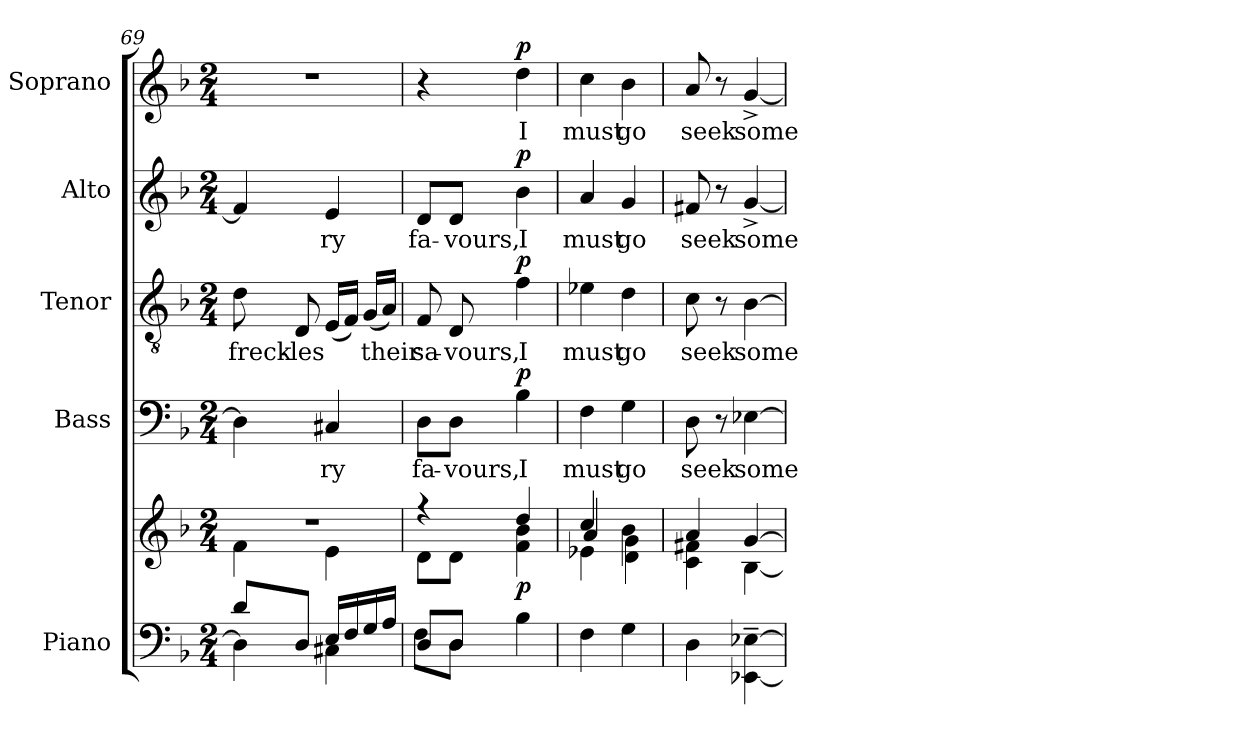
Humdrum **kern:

**kern	**kern	**dynam	**kern	**text	**dynam	**kern	**text	**dynam	**kern	**text	**dynam	**kern	**text	**dynam
*part5	*part5	*part5	*part4	*part4	*part4	*part3	*part3	*part3	*part2	*part2	*part2	*part1	*part1	*part1
*staff6	*staff5	*staff5/6	*staff4	*staff4	*staff4	*staff3	*staff3	*staff3	*staff2	*staff2	*staff2	*staff1	*staff1	*staff1
*I"Piano	*	*	*I"Bass	*	*	*I"Tenor	*	*	*I"Alto	*	*	*I"Soprano	*	*
*I'Pno.	*	*	*I'B.	*	*	*I'T.	*	*	*I'A.	*	*	*I'S.	*	*
*clefF4	*clefG2	*	*clefF4	*	*	*clefGv2	*	*	*clefG2	*	*	*clefG2	*	*
*	*	*	*	*	*	*ITrd7c12	*	*	*	*	*	*	*	*
*k[b-]	*k[b-]	*	*k[b-]	*	*	*k[b-]	*	*	*k[b-]	*	*	*k[b-]	*	*
*F:	*F:	*	*F:	*	*	*F:	*	*	*F:	*	*	*F:	*	*
*M2/4	*M2/4	*	*M2/4	*	*	*M2/4	*	*	*M2/4	*	*	*M2/4	*	*
=69	=69	=69	=69	=69	=69	=69	=69	=69	=69	=69	=69	=69	=69	=69
*^	*	*	*	*	*	*	*	*	*	*	*	*	*	*
!	!	!LO:N:vis=1	!	!	!	!	!	!	!	!	!	!	!	!	!
*	*	*^	*	*	*	*	*	*	*	*	*	*	*	*	*
!	!	!	!	!	!	!	!	!	!LO:LY:b:color=#000000	!	!	!	!	!LO:N:vis=1	!	!
8di/L	4Di\]	2r	4fi\	.	4Di\]	.	.	8Di\	freck-	.	4fi/]	.	.	2r	.	.
!	!	!	!	!	!	!	!	!	!LO:LY:b:color=#000000	!	!	!	!	!	!	!
8Di/J	.	.	.	.	.	.	.	8DDi/	-les	.	.	.	.	.	.	.
!	!	!	!	!	!	!LO:LY:b:color=#000000	!	!	!	!	!	!	!	!	!	!
!	!	!	!	!	!	!	!	!	!	!	!	!LO:LY:b:color=#000000	!	!	!	!
16Ei/LL	4C#Xi\	.	4ei\	.	4C#Xi/	-ry	.	(16EEi/LL	.	.	4ei/	-ry	.	.	.	.
16Fi/	.	.	.	.	.	.	.	16FFi/JJ)	.	.	.	.	.	.	.	.
16Gi/	.	.	.	.	.	.	.	(16GGi/LL	.	.	.	.	.	.	.	.
!	!	!	!	!	!	!	!	!	!LO:LY:b:color=#000000	!	!	!	!	!	!	!
16Ai/JJ	.	.	.	.	.	.	.	16AAi/JJ)	their	.	.	.	.	.	.	.
=70	=70	=70	=70	=70	=70	=70	=70	=70	=70	=70	=70	=70	=70	=70	=70	=70
!	!	!	!	!	!	!LO:LY:b:color=#000000	!	!	!	!	!	!	!	!	!	!
!	!	!	!	!	!	!	!	!	!LO:LY:b:color=#000000	!	!	!	!	!	!	!
!	!	!	!	!	!	!	!	!	!	!	!	!LO:LY:b:color=#000000	!	!	!	!
8Di/L	8Fi\L	4r	8di\L	.	8Di\L	fa-	.	8FFi/	sa-	.	8di/L	fa-	.	4r	.	.
!	!	!	!	!	!	!LO:LY:b:color=#000000	!	!	!	!	!	!	!	!	!	!
!	!	!	!	!	!	!	!	!	!LO:LY:b:color=#000000	!	!	!	!	!	!	!
!	!	!	!	!	!	!	!	!	!	!	!	!LO:LY:b:color=#000000	!	!	!	!
8Di/J	8Di\J	.	8di\J	.	8Di\J	-vours,	.	8DDi/	-vours,	.	8di/J	-vours,	.	.	.	.
!	!	!	!	!	!	!LO:LY:b:color=#000000	!	!	!	!	!	!	!	!	!	!
!	!	!	!	!	!	!	!	!	!LO:LY:b:color=#000000	!	!	!	!	!	!	!
!	!	!	!	!	!	!	!	!	!	!	!	!LO:LY:b:color=#000000	!	!	!	!
!	!	!	!	!	!	!	!	!	!	!	!	!	!	!	!LO:LY:b:color=#000000	!
4B-i\	4ryy	4ddi/	4fi\ 4b-i	p	4B-i\	I	p	4Fi\	I	p	4b-i\	I	p	4ddi\	I	p
*v	*v	*	*	*	*	*	*	*	*	*	*	*	*	*	*	*
=71	=71	=71	=71	=71	=71	=71	=71	=71	=71	=71	=71	=71	=71	=71	=71
*	*	*^	*	*	*	*	*	*	*	*	*	*	*	*	*
*^	*	*	*	*	*	*	*	*	*	*	*	*	*	*	*	*
!	!	!	!	!	!	!	!LO:LY:b:color=#000000	!	!	!	!	!	!	!	!	!	!
*v	*v	*	*	*	*	*	*	*	*	*	*	*	*	*	*	*	*
*^	*	*	*	*	*	*	*	*	*	*	*	*	*	*	*	*
!	!	!	!	!	!	!	!	!	!	!LO:LY:b:color=#000000	!	!	!	!	!	!	!
*v	*v	*	*	*	*	*	*	*	*	*	*	*	*	*	*	*	*
*^	*	*	*	*	*	*	*	*	*	*	*	*	*	*	*	*
!	!	!	!	!	!	!	!	!	!	!	!	!	!LO:LY:b:color=#000000	!	!	!	!
*v	*v	*	*	*	*	*	*	*	*	*	*	*	*	*	*	*	*
*^	*	*	*	*	*	*	*	*	*	*	*	*	*	*	*	*
!	!	!	!	!	!	!	!	!	!	!	!	!	!	!	!	!LO:LY:b:color=#000000	!
*v	*v	*	*	*	*	*	*	*	*	*	*	*	*	*	*	*	*
4Fi\	4cci/	4e-Xi\	4ai/	.	4Fi\	must	.	4E-Xi\	must	.	4ai/	must	.	4cci\	must	.
!	!	!	!	!	!	!LO:LY:b:color=#000000	!	!	!	!	!	!	!	!	!	!
!	!	!	!	!	!	!	!	!	!LO:LY:b:color=#000000	!	!	!	!	!	!	!
!	!	!	!	!	!	!	!	!	!	!	!	!LO:LY:b:color=#000000	!	!	!	!
!	!	!	!	!	!	!	!	!	!	!	!	!	!	!	!LO:LY:b:color=#000000	!
4Gi\	4b-i\	4ryy	4di\ 4gi	.	4Gi\	go	.	4Di\	go	.	4gi/	go	.	4b-i\	go	.
*	*	*v	*v	*	*	*	*	*	*	*	*	*	*	*	*	*
=72	=72	=72	=72	=72	=72	=72	=72	=72	=72	=72	=72	=72	=72	=72	=72
*	*	*^	*	*	*	*	*	*	*	*	*	*	*	*	*
!	!	!	!	!	!	!LO:LY:b:color=#000000	!	!	!	!	!	!	!	!	!	!
*	*	*v	*v	*	*	*	*	*	*	*	*	*	*	*	*	*
*	*	*^	*	*	*	*	*	*	*	*	*	*	*	*	*
!	!	!	!	!	!	!	!	!	!LO:LY:b:color=#000000	!	!	!	!	!	!	!
*	*	*v	*v	*	*	*	*	*	*	*	*	*	*	*	*	*
*	*	*^	*	*	*	*	*	*	*	*	*	*	*	*	*
!	!	!	!	!	!	!	!	!	!	!	!	!LO:LY:b:color=#000000	!	!	!	!
*	*	*v	*v	*	*	*	*	*	*	*	*	*	*	*	*	*
*	*	*^	*	*	*	*	*	*	*	*	*	*	*	*	*
!	!	!	!	!	!	!	!	!	!	!	!	!	!	!	!LO:LY:b:color=#000000	!
*	*	*v	*v	*	*	*	*	*	*	*	*	*	*	*	*	*
4Di\	4ai/	4ci\ 4f#Xi	.	8Di\	seek	.	8Ci\	seek	.	8f#Xi/	seek	.	8ai/	seek	.
.	.	.	.	8r	.	.	8r	.	.	8r	.	.	8r	.	.
!	!	!	!	!	!LO:LY:b:color=#000000	!	!	!	!	!	!	!	!	!	!
!	!	!	!	!	!	!	!	!LO:LY:b:color=#000000	!	!	!	!	!	!	!
!	!	!	!	!	!	!	!	!	!	!	!LO:LY:b:color=#000000	!	!	!	!
!	!	!	!	!	!	!	!	!	!	!	!	!	!	!LO:LY:b:color=#000000	!
[4EE-Xi\~ [4E-Xi~	[4gi/	[4B-i\	.	[4E-Xi\	some	.	[4BB-i\	some	.	[4g^i/	some	.	[4g^i/	some	.
*	*v	*v	*	*	*	*	*	*	*	*	*	*	*	*	*
=	=	=	=	=	=	=	=	=	=	=	=	=	=	=
*-	*-	*-	*-	*-	*-	*-	*-	*-	*-	*-	*-	*-	*-	*-
